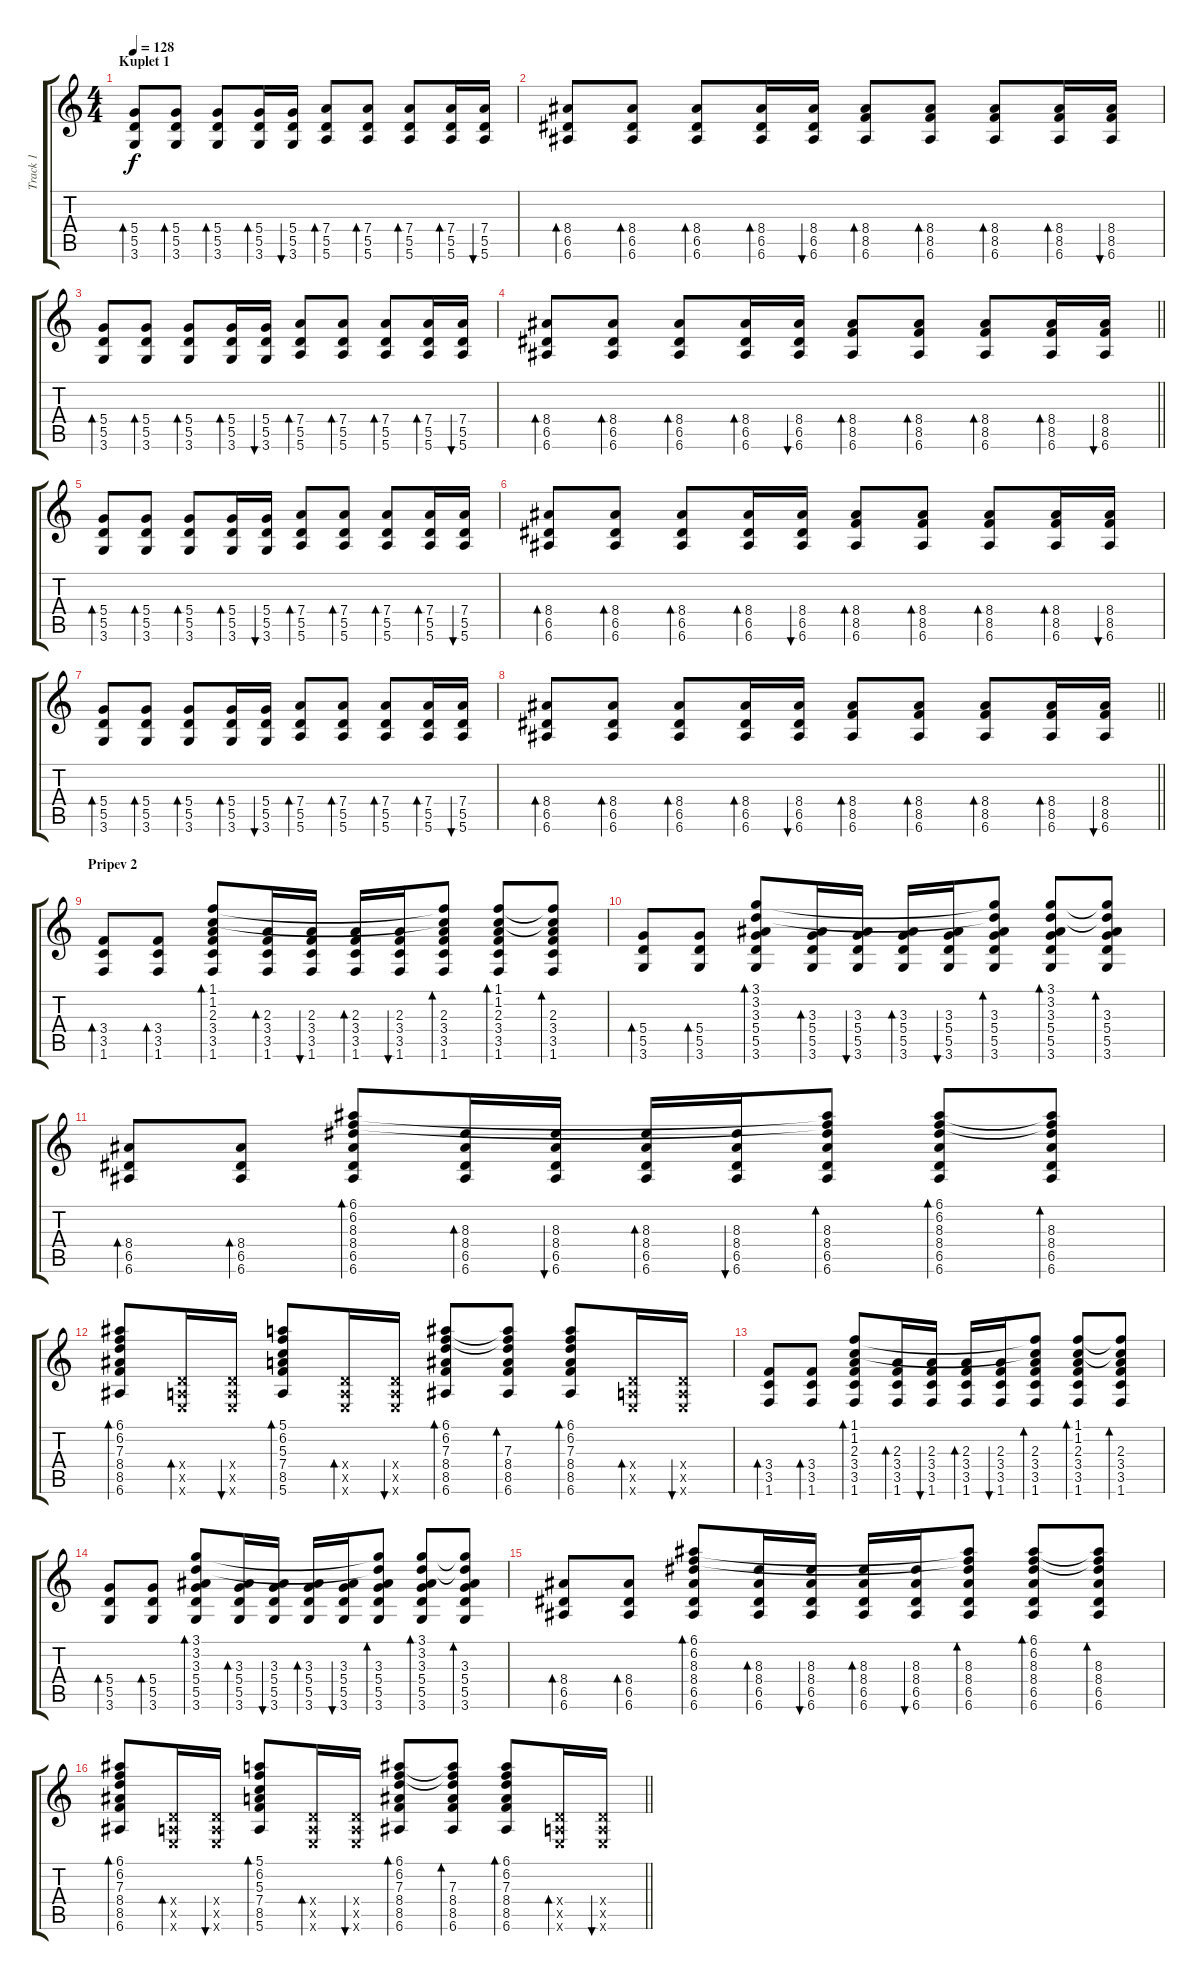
\track ("Track 1" "Track 1") {instrument acousticguitarsteel}
\staff {score tabs}
\tuning (E4 B3 G3 D3 A2 E2) {hide}
\ts (4 4)
\section ("" "Kuplet 1")
\tempo 128
\clef g2
\ks c
(5.4 5.5 3.6).8{bd 60 dy f} (5.4 5.5 3.6).8{bd 60} (5.4 5.5 3.6).8{bd 60} (5.4 5.5 3.6).16{bd 60} (5.4 5.5 3.6).16{bu 60} (7.4 5.5 5.6).8{bd 60} (7.4 5.5 5.6).8{bd 60} (7.4 5.5 5.6).8{bd 60} (7.4 5.5 5.6).16{bd 60} (7.4 5.5 5.6).16{bu 60} |
(8.4 6.5 6.6).8{bd 60} (8.4 6.5 6.6).8{bd 60} (8.4 6.5 6.6).8{bd 60} (8.4 6.5 6.6).16{bd 60} (8.4 6.5 6.6).16{bu 60} (8.4 8.5 6.6).8{bd 60} (8.4 8.5 6.6).8{bd 60} (8.4 8.5 6.6).8{bd 60} (8.4 8.5 6.6).16{bd 60} (8.4 8.5 6.6).16{bu 60} |
(5.4 5.5 3.6).8{bd 60} (5.4 5.5 3.6).8{bd 60} (5.4 5.5 3.6).8{bd 60} (5.4 5.5 3.6).16{bd 60} (5.4 5.5 3.6).16{bu 60} (7.4 5.5 5.6).8{bd 60} (7.4 5.5 5.6).8{bd 60} (7.4 5.5 5.6).8{bd 60} (7.4 5.5 5.6).16{bd 60} (7.4 5.5 5.6).16{bu 60} |
\barLineRight lightlight
(8.4 6.5 6.6).8{bd 60} (8.4 6.5 6.6).8{bd 60} (8.4 6.5 6.6).8{bd 60} (8.4 6.5 6.6).16{bd 60} (8.4 6.5 6.6).16{bu 60} (8.4 8.5 6.6).8{bd 60} (8.4 8.5 6.6).8{bd 60} (8.4 8.5 6.6).8{bd 60} (8.4 8.5 6.6).16{bd 60} (8.4 8.5 6.6).16{bu 60} |
(5.4 5.5 3.6).8{bd 60} (5.4 5.5 3.6).8{bd 60} (5.4 5.5 3.6).8{bd 60} (5.4 5.5 3.6).16{bd 60} (5.4 5.5 3.6).16{bu 60} (7.4 5.5 5.6).8{bd 60} (7.4 5.5 5.6).8{bd 60} (7.4 5.5 5.6).8{bd 60} (7.4 5.5 5.6).16{bd 60} (7.4 5.5 5.6).16{bu 60} |
(8.4 6.5 6.6).8{bd 60} (8.4 6.5 6.6).8{bd 60} (8.4 6.5 6.6).8{bd 60} (8.4 6.5 6.6).16{bd 60} (8.4 6.5 6.6).16{bu 60} (8.4 8.5 6.6).8{bd 60} (8.4 8.5 6.6).8{bd 60} (8.4 8.5 6.6).8{bd 60} (8.4 8.5 6.6).16{bd 60} (8.4 8.5 6.6).16{bu 60} |
(5.4 5.5 3.6).8{bd 60} (5.4 5.5 3.6).8{bd 60} (5.4 5.5 3.6).8{bd 60} (5.4 5.5 3.6).16{bd 60} (5.4 5.5 3.6).16{bu 60} (7.4 5.5 5.6).8{bd 60} (7.4 5.5 5.6).8{bd 60} (7.4 5.5 5.6).8{bd 60} (7.4 5.5 5.6).16{bd 60} (7.4 5.5 5.6).16{bu 60} |
\barLineRight lightlight
(8.4 6.5 6.6).8{bd 60} (8.4 6.5 6.6).8{bd 60} (8.4 6.5 6.6).8{bd 60} (8.4 6.5 6.6).16{bd 60} (8.4 6.5 6.6).16{bu 60} (8.4 8.5 6.6).8{bd 60} (8.4 8.5 6.6).8{bd 60} (8.4 8.5 6.6).8{bd 60} (8.4 8.5 6.6).16{bd 60} (8.4 8.5 6.6).16{bu 60} |
\section ("" "Pripev 2")
(3.4 3.5 1.6).8{bd 60} (3.4 3.5 1.6).8{bd 60} (1.1 1.2 2.3 3.4 3.5 1.6).8{bd 60} (2.3 3.4 3.5 1.6).16{bd 60} (2.3 3.4 3.5 1.6).16{bu 60} (2.3 3.4 3.5 1.6).16{bd 60} (2.3 3.4 3.5 1.6).16{bu 60} (1.1{t} 1.2{t} 2.3 3.4 3.5 1.6).8{bd 60} (1.1 1.2 2.3 3.4 3.5 1.6).8{bd 60} (1.1{t} 1.2{t} 2.3 3.4 3.5 1.6).8{bd 60} |
(5.4 5.5 3.6).8{bd 60} (5.4 5.5 3.6).8{bd 60} (3.1 3.2 3.3 5.4 5.5 3.6).8{bd 60} (3.3 5.4 5.5 3.6).16{bd 60} (3.3 5.4 5.5 3.6).16{bu 60} (3.3 5.4 5.5 3.6).16{bd 60} (3.3 5.4 5.5 3.6).16{bu 60} (3.1{t} 3.2{t} 3.3 5.4 5.5 3.6).8{bd 60} (3.1 3.2 3.3 5.4 5.5 3.6).8{bd 60} (3.1{t} 3.2{t} 3.3 5.4 5.5 3.6).8{bd 60} |
(8.4 6.5 6.6).8{bd 60} (8.4 6.5 6.6).8{bd 60} (6.1 6.2 8.3 8.4 6.5 6.6).8{bd 60} (8.3 8.4 6.5 6.6).16{bd 60} (8.3 8.4 6.5 6.6).16{bu 60} (8.3 8.4 6.5 6.6).16{bd 60} (8.3 8.4 6.5 6.6).16{bu 60} (6.1{t} 6.2{t} 8.3 8.4 6.5 6.6).8{bd 60} (6.1 6.2 8.3 8.4 6.5 6.6).8{bd 60} (6.1{t} 6.2{t} 8.3 8.4 6.5 6.6).8{bd 60} |
(6.1 6.2 7.3 8.4 8.5 6.6).8{bd 60} (0.4{x} 0.5{x} 0.6{x}).16{bd 60} (0.4{x} 0.5{x} 0.6{x}).16{bu 60} (5.1 6.2 5.3 7.4 8.5 5.6).8{bd 60} (0.4{x} 0.5{x} 0.6{x}).16{bd 60} (0.4{x} 0.5{x} 0.6{x}).16{bu 60} (6.1 6.2 7.3 8.4 8.5 6.6).8{bd 60} (6.1{t} 6.2{t} 7.3 8.4 8.5 6.6).8{bd 60} (6.1 6.2 7.3 8.4 8.5 6.6).8{bd 60} (0.4{x} 0.5{x} 0.6{x}).16{bd 60} (0.4{x} 0.5{x} 0.6{x}).16{bu 60} |
(3.4 3.5 1.6).8{bd 60} (3.4 3.5 1.6).8{bd 60} (1.1 1.2 2.3 3.4 3.5 1.6).8{bd 60} (2.3 3.4 3.5 1.6).16{bd 60} (2.3 3.4 3.5 1.6).16{bu 60} (2.3 3.4 3.5 1.6).16{bd 60} (2.3 3.4 3.5 1.6).16{bu 60} (1.1{t} 1.2{t} 2.3 3.4 3.5 1.6).8{bd 60} (1.1 1.2 2.3 3.4 3.5 1.6).8{bd 60} (1.1{t} 1.2{t} 2.3 3.4 3.5 1.6).8{bd 60} |
(5.4 5.5 3.6).8{bd 60} (5.4 5.5 3.6).8{bd 60} (3.1 3.2 3.3 5.4 5.5 3.6).8{bd 60} (3.3 5.4 5.5 3.6).16{bd 60} (3.3 5.4 5.5 3.6).16{bu 60} (3.3 5.4 5.5 3.6).16{bd 60} (3.3 5.4 5.5 3.6).16{bu 60} (3.1{t} 3.2{t} 3.3 5.4 5.5 3.6).8{bd 60} (3.1 3.2 3.3 5.4 5.5 3.6).8{bd 60} (3.1{t} 3.2{t} 3.3 5.4 5.5 3.6).8{bd 60} |
(8.4 6.5 6.6).8{bd 60} (8.4 6.5 6.6).8{bd 60} (6.1 6.2 8.3 8.4 6.5 6.6).8{bd 60} (8.3 8.4 6.5 6.6).16{bd 60} (8.3 8.4 6.5 6.6).16{bu 60} (8.3 8.4 6.5 6.6).16{bd 60} (8.3 8.4 6.5 6.6).16{bu 60} (6.1{t} 6.2{t} 8.3 8.4 6.5 6.6).8{bd 60} (6.1 6.2 8.3 8.4 6.5 6.6).8{bd 60} (6.1{t} 6.2{t} 8.3 8.4 6.5 6.6).8{bd 60} |
\barLineRight lightlight
(6.1 6.2 7.3 8.4 8.5 6.6).8{bd 60} (0.4{x} 0.5{x} 0.6{x}).16{bd 60} (0.4{x} 0.5{x} 0.6{x}).16{bu 60} (5.1 6.2 5.3 7.4 8.5 5.6).8{bd 60} (0.4{x} 0.5{x} 0.6{x}).16{bd 60} (0.4{x} 0.5{x} 0.6{x}).16{bu 60} (6.1 6.2 7.3 8.4 8.5 6.6).8{bd 60} (6.1{t} 6.2{t} 7.3 8.4 8.5 6.6).8{bd 60} (6.1 6.2 7.3 8.4 8.5 6.6).8{bd 60} (0.4{x} 0.5{x} 0.6{x}).16{bd 60} (0.4{x} 0.5{x} 0.6{x}).16{bu 60}
